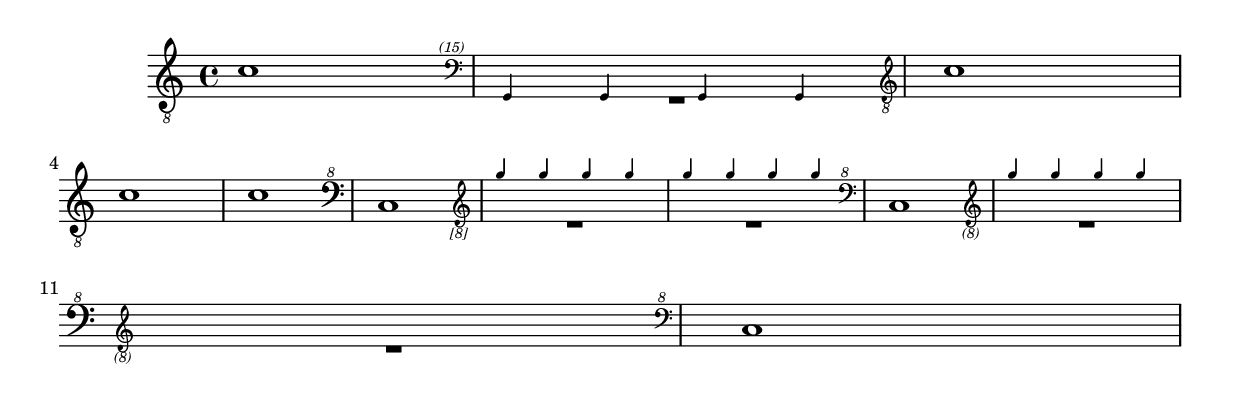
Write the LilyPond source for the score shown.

\version "2.17.7"

\header {
  texidoc = "Optional transposition for clefs for cue notes is supported
by using parentheses or brackets around the transposition number."
}

vI = \relative c'' { \clef "treble" \repeat unfold 40 g4 }
\addQuote vIQuote { \vI }

Solo = \relative c' {
  \clef "treble_8" c1 |
  \cueDuringWithClef #"vIQuote" #UP #"bass^(15)" { R1 } |
  c1 | \break
  c c
  \clef "bass^8" c1 |
  \cueDuringWithClef #"vIQuote" #UP #"G_[8]" { R1 R1 } |
  c
  \cueDuringWithClef #"vIQuote" #UP #"treble_(8)" { R1 \break R } |
  c
}

\score {
  <<
    \new Staff \new Voice \Solo
  >>
}
